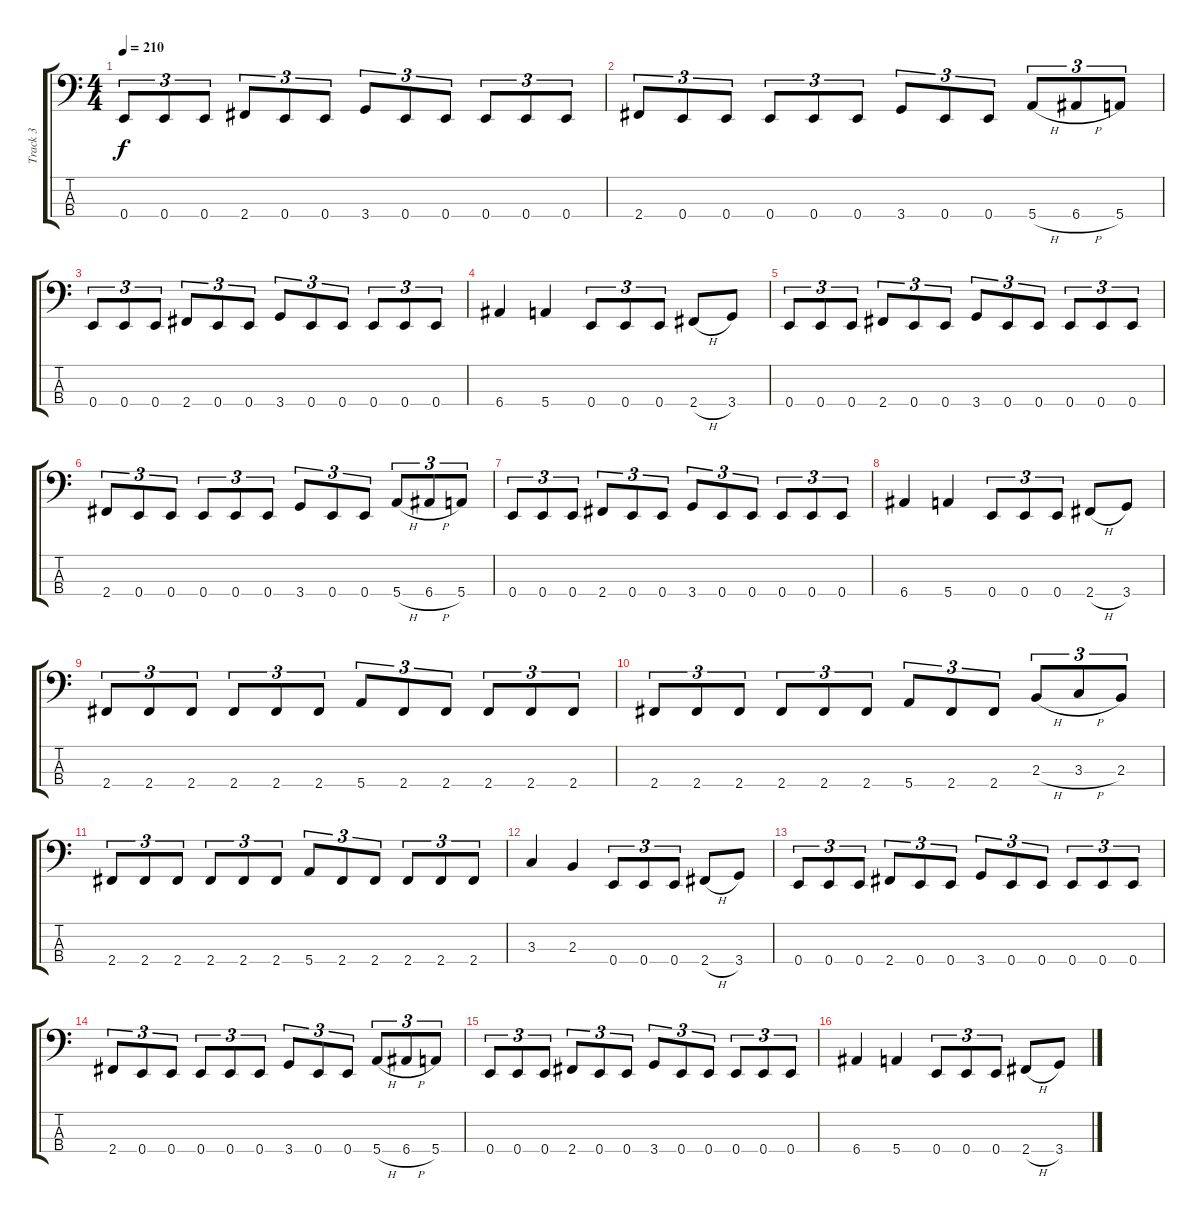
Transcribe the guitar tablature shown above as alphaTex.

\track ("Track 3" "Track 3") {instrument electricbasspick}
\staff {score tabs}
\tuning (G2 D2 A1 E1) {hide}
\ts (4 4)
\tempo 210
\clef f4
\ks c
0.4.8{tu (3 2) dy f} 0.4.8{tu (3 2)} 0.4.8{tu (3 2)} 2.4.8{tu (3 2)} 0.4.8{tu (3 2)} 0.4.8{tu (3 2)} 3.4.8{tu (3 2)} 0.4.8{tu (3 2)} 0.4.8{tu (3 2)} 0.4.8{tu (3 2)} 0.4.8{tu (3 2)} 0.4.8{tu (3 2)} |
2.4.8{tu (3 2)} 0.4.8{tu (3 2)} 0.4.8{tu (3 2)} 0.4.8{tu (3 2)} 0.4.8{tu (3 2)} 0.4.8{tu (3 2)} 3.4.8{tu (3 2)} 0.4.8{tu (3 2)} 0.4.8{tu (3 2)} 5.4{h}.8{tu (3 2)} 6.4{h}.8{tu (3 2)} 5.4.8{tu (3 2)} |
0.4.8{tu (3 2)} 0.4.8{tu (3 2)} 0.4.8{tu (3 2)} 2.4.8{tu (3 2)} 0.4.8{tu (3 2)} 0.4.8{tu (3 2)} 3.4.8{tu (3 2)} 0.4.8{tu (3 2)} 0.4.8{tu (3 2)} 0.4.8{tu (3 2)} 0.4.8{tu (3 2)} 0.4.8{tu (3 2)} |
6.4.4 5.4.4 0.4.8{tu (3 2)} 0.4.8{tu (3 2)} 0.4.8{tu (3 2)} 2.4{h}.8 3.4.8 |
0.4.8{tu (3 2)} 0.4.8{tu (3 2)} 0.4.8{tu (3 2)} 2.4.8{tu (3 2)} 0.4.8{tu (3 2)} 0.4.8{tu (3 2)} 3.4.8{tu (3 2)} 0.4.8{tu (3 2)} 0.4.8{tu (3 2)} 0.4.8{tu (3 2)} 0.4.8{tu (3 2)} 0.4.8{tu (3 2)} |
2.4.8{tu (3 2)} 0.4.8{tu (3 2)} 0.4.8{tu (3 2)} 0.4.8{tu (3 2)} 0.4.8{tu (3 2)} 0.4.8{tu (3 2)} 3.4.8{tu (3 2)} 0.4.8{tu (3 2)} 0.4.8{tu (3 2)} 5.4{h}.8{tu (3 2)} 6.4{h}.8{tu (3 2)} 5.4.8{tu (3 2)} |
0.4.8{tu (3 2)} 0.4.8{tu (3 2)} 0.4.8{tu (3 2)} 2.4.8{tu (3 2)} 0.4.8{tu (3 2)} 0.4.8{tu (3 2)} 3.4.8{tu (3 2)} 0.4.8{tu (3 2)} 0.4.8{tu (3 2)} 0.4.8{tu (3 2)} 0.4.8{tu (3 2)} 0.4.8{tu (3 2)} |
6.4.4 5.4.4 0.4.8{tu (3 2)} 0.4.8{tu (3 2)} 0.4.8{tu (3 2)} 2.4{h}.8 3.4.8 |
2.4.8{tu (3 2)} 2.4.8{tu (3 2)} 2.4.8{tu (3 2)} 2.4.8{tu (3 2)} 2.4.8{tu (3 2)} 2.4.8{tu (3 2)} 5.4.8{tu (3 2)} 2.4.8{tu (3 2)} 2.4.8{tu (3 2)} 2.4.8{tu (3 2)} 2.4.8{tu (3 2)} 2.4.8{tu (3 2)} |
2.4.8{tu (3 2)} 2.4.8{tu (3 2)} 2.4.8{tu (3 2)} 2.4.8{tu (3 2)} 2.4.8{tu (3 2)} 2.4.8{tu (3 2)} 5.4.8{tu (3 2)} 2.4.8{tu (3 2)} 2.4.8{tu (3 2)} 2.3{h}.8{tu (3 2)} 3.3{h}.8{tu (3 2)} 2.3.8{tu (3 2)} |
2.4.8{tu (3 2)} 2.4.8{tu (3 2)} 2.4.8{tu (3 2)} 2.4.8{tu (3 2)} 2.4.8{tu (3 2)} 2.4.8{tu (3 2)} 5.4.8{tu (3 2)} 2.4.8{tu (3 2)} 2.4.8{tu (3 2)} 2.4.8{tu (3 2)} 2.4.8{tu (3 2)} 2.4.8{tu (3 2)} |
3.3.4 2.3.4 0.4.8{tu (3 2)} 0.4.8{tu (3 2)} 0.4.8{tu (3 2)} 2.4{h}.8 3.4.8 |
0.4.8{tu (3 2)} 0.4.8{tu (3 2)} 0.4.8{tu (3 2)} 2.4.8{tu (3 2)} 0.4.8{tu (3 2)} 0.4.8{tu (3 2)} 3.4.8{tu (3 2)} 0.4.8{tu (3 2)} 0.4.8{tu (3 2)} 0.4.8{tu (3 2)} 0.4.8{tu (3 2)} 0.4.8{tu (3 2)} |
2.4.8{tu (3 2)} 0.4.8{tu (3 2)} 0.4.8{tu (3 2)} 0.4.8{tu (3 2)} 0.4.8{tu (3 2)} 0.4.8{tu (3 2)} 3.4.8{tu (3 2)} 0.4.8{tu (3 2)} 0.4.8{tu (3 2)} 5.4{h}.8{tu (3 2)} 6.4{h}.8{tu (3 2)} 5.4.8{tu (3 2)} |
0.4.8{tu (3 2)} 0.4.8{tu (3 2)} 0.4.8{tu (3 2)} 2.4.8{tu (3 2)} 0.4.8{tu (3 2)} 0.4.8{tu (3 2)} 3.4.8{tu (3 2)} 0.4.8{tu (3 2)} 0.4.8{tu (3 2)} 0.4.8{tu (3 2)} 0.4.8{tu (3 2)} 0.4.8{tu (3 2)} |
6.4.4 5.4.4 0.4.8{tu (3 2)} 0.4.8{tu (3 2)} 0.4.8{tu (3 2)} 2.4{h}.8 3.4.8
